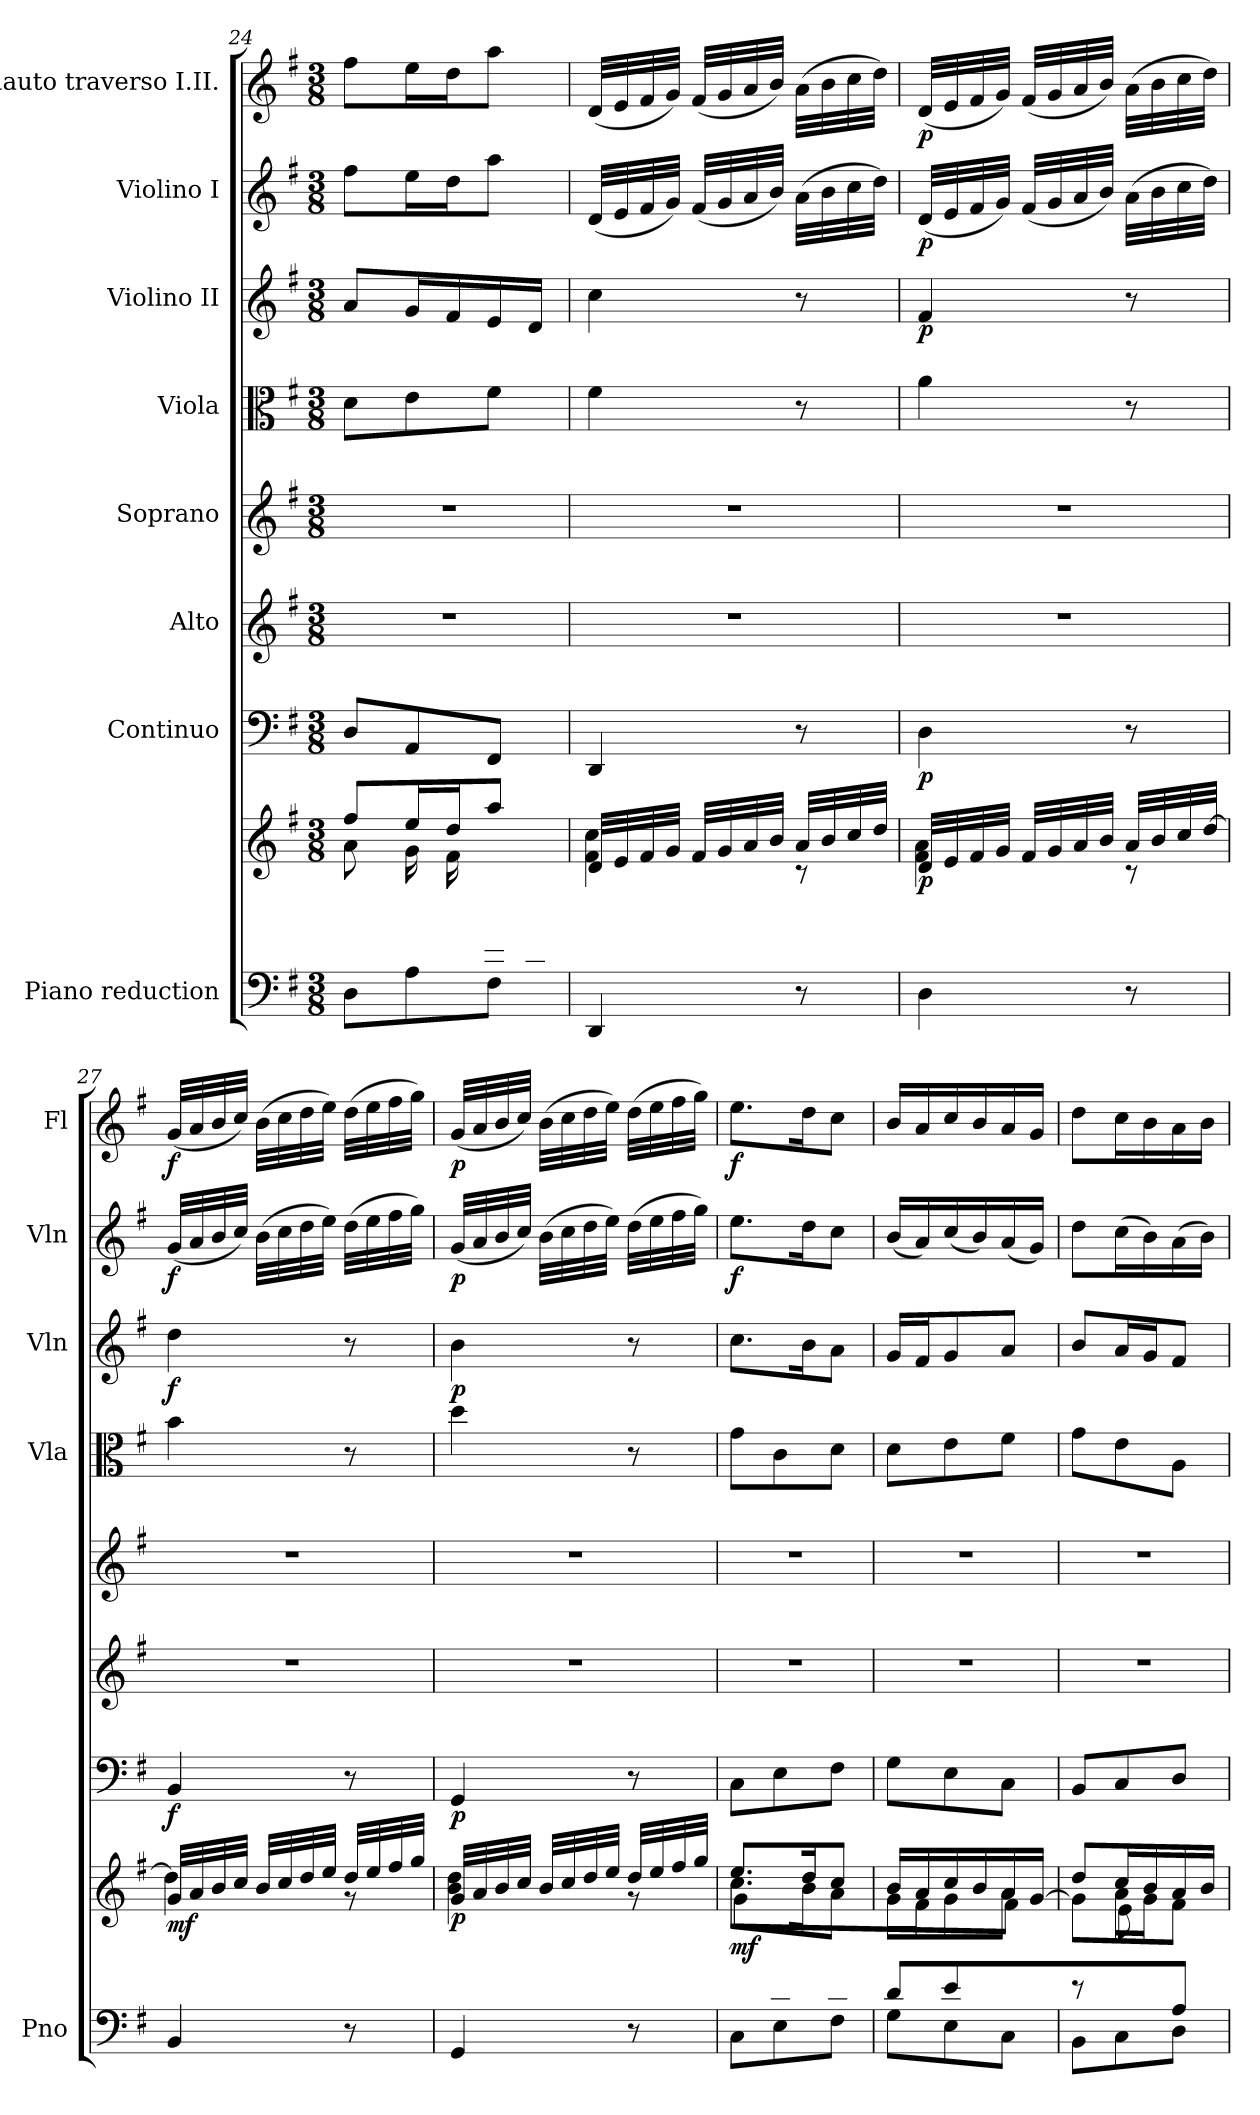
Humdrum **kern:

**kern	**kern	**dynam	**kern	**dynam	**kern	**kern	**kern	**dynam	**kern	**dynam	**kern	**dynam	**kern	**dynam
*part8	*part8	*part8	*part7	*part7	*part6	*part5	*part4	*part4	*part3	*part3	*part2	*part2	*part1	*part1
*staff9	*staff8	*staff8/9	*staff7	*staff7	*staff6	*staff5	*staff4	*staff4	*staff3	*staff3	*staff2	*staff2	*staff1	*staff1
*I"Piano reduction	*	*	*I"Continuo	*	*I"Alto	*I"Soprano	*I"Viola	*	*I"Violino II	*	*I"Violino I	*	*I"Flauto traverso I.II.	*
*I'Pno	*	*	*	*	*	*	*I'Vla	*	*I'Vln	*	*I'Vln	*	*I'Fl	*
*clefF4	*clefG2	*	*clefF4	*	*clefG2	*clefG2	*clefC3	*	*clefG2	*	*clefG2	*	*clefG2	*
*k[f#]	*k[f#]	*	*k[f#]	*	*k[f#]	*k[f#]	*k[f#]	*	*k[f#]	*	*k[f#]	*	*k[f#]	*
*M3/8	*M3/8	*	*M3/8	*	*M3/8	*M3/8	*M3/8	*	*M3/8	*	*M3/8	*	*M3/8	*
=24	=24	=24	=24	=24	=24	=24	=24	=24	=24	=24	=24	=24	=24	=24
*^	*^	*	*	*	*	*	*	*	*	*	*	*	*	*
4ryy	8D\L	8ff#/L	8a\L	.	8D/L	.	4.r	4.r	8d\L	.	8a/L	.	8ff#\L	.	8ff#\L	.
.	8A\	16ee/L	16g\L	.	8AA/	.	.	.	8e\	.	16g/L	.	16ee\L	.	16ee\L	.
.	.	16dd/J	16f#\	.	.	.	.	.	.	.	16f#/	.	16dd\J	.	16dd\J	.
16e/	8F#\J	8aa/J	8ryy	.	8FF#/J	.	.	.	8f#\J	.	16e/	.	8aa\J	.	8aa\J	.
16d/JJ	.	.	.	.	.	.	.	.	.	.	16d/JJ	.	.	.	.	.
*v	*v	*	*	*	*	*	*	*	*	*	*	*	*	*	*	*
=25	=25	=25	=25	=25	=25	=25	=25	=25	=25	=25	=25	=25	=25	=25	=25
4DD/	32d/LLL	4f#\ 4cc\	.	4DD/	.	4.r	4.r	4f#\	.	4cc\	.	(32d/LLL	.	(32d/LLL	.
.	32e/	.	.	.	.	.	.	.	.	.	.	32e/	.	32e/	.
.	32f#/	.	.	.	.	.	.	.	.	.	.	32f#/	.	32f#/	.
.	32g/JJJ	.	.	.	.	.	.	.	.	.	.	32g/JJJ)	.	32g/JJJ)	.
.	32f#/LLL	.	.	.	.	.	.	.	.	.	.	(32f#/LLL	.	(32f#/LLL	.
.	32g/	.	.	.	.	.	.	.	.	.	.	32g/	.	32g/	.
.	32a/	.	.	.	.	.	.	.	.	.	.	32a/	.	32a/	.
.	32b/JJJ	.	.	.	.	.	.	.	.	.	.	32b/JJJ)	.	32b/JJJ)	.
8r	32a/LLL	8r	.	8r	.	.	.	8r	.	8r	.	(32a\LLL	.	(32a\LLL	.
.	32b/	.	.	.	.	.	.	.	.	.	.	32b\	.	32b\	.
.	32cc/	.	.	.	.	.	.	.	.	.	.	32cc\	.	32cc\	.
.	32dd/JJJ	.	.	.	.	.	.	.	.	.	.	32dd\JJJ)	.	32dd\JJJ)	.
=26	=26	=26	=26	=26	=26	=26	=26	=26	=26	=26	=26	=26	=26	=26	=26
!	!	!	!LO:DY:b	!	!LO:DY:b	!	!	!	!LO:DY:b	!	!	!	!	!	!
!	!	!	!	!	!	!	!	!	!LO:DY:n=1:b	!	!	!	!	!	!
!	!	!	!	!	!	!	!	!	!LO:DY:n=2:b	!	!LO:DY:b	!	!LO:DY:b	!	!LO:DY:b
4D\	32d/LLL	4f#\ 4a\	p	4D\	p	4.r	4.r	4a\	other-dynamics p other-dynamics	4f#/	p	(32d/LLL	p	(32d/LLL	p
.	32e/	.	.	.	.	.	.	.	.	.	.	32e/	.	32e/	.
.	32f#/	.	.	.	.	.	.	.	.	.	.	32f#/	.	32f#/	.
.	32g/JJJ	.	.	.	.	.	.	.	.	.	.	32g/JJJ)	.	32g/JJJ)	.
.	32f#/LLL	.	.	.	.	.	.	.	.	.	.	(32f#/LLL	.	(32f#/LLL	.
.	32g/	.	.	.	.	.	.	.	.	.	.	32g/	.	32g/	.
.	32a/	.	.	.	.	.	.	.	.	.	.	32a/	.	32a/	.
.	32b/JJJ	.	.	.	.	.	.	.	.	.	.	32b/JJJ)	.	32b/JJJ)	.
8r	32a/LLL	8r	.	8r	.	.	.	8r	.	8r	.	(32a\LLL	.	(32a\LLL	.
.	32b/	.	.	.	.	.	.	.	.	.	.	32b\	.	32b\	.
.	32cc/	.	.	.	.	.	.	.	.	.	.	32cc\	.	32cc\	.
.	[32dd/JJJ	.	.	.	.	.	.	.	.	.	.	32dd\JJJ)	.	32dd\JJJ)	.
!!LO:LB:g=z
=27	=27	=27	=27	=27	=27	=27	=27	=27	=27	=27	=27	=27	=27	=27	=27
!	!	!	!LO:DY:b	!	!LO:DY:b	!	!	!	!LO:DY:b	!	!	!	!	!	!
!	!	!	!	!	!	!	!	!	!LO:DY:n=1:b	!	!	!	!	!	!
!	!	!	!	!	!	!	!	!	!LO:DY:n=2:b	!	!LO:DY:b	!	!LO:DY:b	!	!LO:DY:b
4BB/	32g/LLL	4dd\]	mf	4BB/	f	4.r	4.r	4b\	other-dynamics f other-dynamics	4dd\	f	(32g/LLL	f	(32g/LLL	f
.	32a/	.	.	.	.	.	.	.	.	.	.	32a/	.	32a/	.
.	32b/	.	.	.	.	.	.	.	.	.	.	32b/	.	32b/	.
.	32cc/JJJ	.	.	.	.	.	.	.	.	.	.	32cc/JJJ)	.	32cc/JJJ)	.
.	32b/LLL	.	.	.	.	.	.	.	.	.	.	(32b\LLL	.	(32b\LLL	.
.	32cc/	.	.	.	.	.	.	.	.	.	.	32cc\	.	32cc\	.
.	32dd/	.	.	.	.	.	.	.	.	.	.	32dd\	.	32dd\	.
.	32ee/JJJ	.	.	.	.	.	.	.	.	.	.	32ee\JJJ)	.	32ee\JJJ)	.
8r	32dd/LLL	8r	.	8r	.	.	.	8r	.	8r	.	(32dd\LLL	.	(32dd\LLL	.
.	32ee/	.	.	.	.	.	.	.	.	.	.	32ee\	.	32ee\	.
.	32ff#/	.	.	.	.	.	.	.	.	.	.	32ff#\	.	32ff#\	.
.	32gg/JJJ	.	.	.	.	.	.	.	.	.	.	32gg\JJJ)	.	32gg\JJJ)	.
=28	=28	=28	=28	=28	=28	=28	=28	=28	=28	=28	=28	=28	=28	=28	=28
!	!	!	!LO:DY:b	!	!LO:DY:b	!	!	!	!LO:DY:b	!	!	!	!	!	!
!	!	!	!	!	!	!	!	!	!LO:DY:n=1:b	!	!	!	!	!	!
!	!	!	!	!	!	!	!	!	!LO:DY:n=2:b	!	!LO:DY:b	!	!LO:DY:b	!	!LO:DY:b
4GG/	32g/LLL	4b\ 4dd\	p	4GG/	p	4.r	4.r	4dd\	other-dynamics p other-dynamics	4b\	p	(32g/LLL	p	(32g/LLL	p
.	32a/	.	.	.	.	.	.	.	.	.	.	32a/	.	32a/	.
.	32b/	.	.	.	.	.	.	.	.	.	.	32b/	.	32b/	.
.	32cc/JJJ	.	.	.	.	.	.	.	.	.	.	32cc/JJJ)	.	32cc/JJJ)	.
.	32b/LLL	.	.	.	.	.	.	.	.	.	.	(32b\LLL	.	(32b\LLL	.
.	32cc/	.	.	.	.	.	.	.	.	.	.	32cc\	.	32cc\	.
.	32dd/	.	.	.	.	.	.	.	.	.	.	32dd\	.	32dd\	.
.	32ee/JJJ	.	.	.	.	.	.	.	.	.	.	32ee\JJJ)	.	32ee\JJJ)	.
8r	32dd/LLL	8r	.	8r	.	.	.	8r	.	8r	.	(32dd\LLL	.	(32dd\LLL	.
.	32ee/	.	.	.	.	.	.	.	.	.	.	32ee\	.	32ee\	.
.	32ff#/	.	.	.	.	.	.	.	.	.	.	32ff#\	.	32ff#\	.
.	32gg/JJJ	.	.	.	.	.	.	.	.	.	.	32gg\JJJ)	.	32gg\JJJ)	.
=29	=29	=29	=29	=29	=29	=29	=29	=29	=29	=29	=29	=29	=29	=29	=29
*^	*	*^	*	*	*	*	*	*	*	*	*	*	*	*	*
!	!	!	!	!	!LO:DY:b	!	!LO:DY:b	!	!	!	!	!	!	!	!	!	!
!	!	!	!	!	!	!	!LO:DY:n=1:b	!	!	!	!	!	!	!	!	!	!
!	!	!	!	!	!	!	!LO:DY:n=2:b	!	!	!	!LO:DY:b	!	!	!	!	!	!
!	!	!	!	!	!	!	!	!	!	!	!LO:DY:n=1:b	!	!	!	!	!	!
!	!	!	!	!	!	!	!	!	!	!	!LO:DY:n=2:b	!	!LO:DY:b	!	!	!	!
!	!	!	!	!	!	!	!	!	!	!	!	!	!LO:DY:n=1:b	!	!	!	!
!	!	!	!	!	!	!	!	!	!	!	!	!	!LO:DY:n=2:b	!	!LO:DY:b	!	!LO:DY:b
8ryy	8C\L	8.ee/L	8.cc\L	8g\L	mf	8C\L	other-dynamics f other-dynamics	4.r	4.r	8g\L	other-dynamics f other-dynamics	8.cc\L	other-dynamics f other-dynamics	8.ee\L	f	8.ee\L	f
8c/	8E\	.	.	4ryy	.	8E\	.	.	.	8c\	.	.	.	.	.	.	.
.	.	16dd/K	16b\K	.	.	.	.	.	.	.	.	16b\K	.	16dd\K	.	16dd\K	.
8d/J	8F#\J	8cc/J	8a\J	.	.	8F#\J	.	.	.	8d\J	.	8a\J	.	8cc\J	.	8cc\J	.
=30	=30	=30	=30	=30	=30	=30	=30	=30	=30	=30	=30	=30	=30	=30	=30	=30	=30
8d/L	8G\L	16b/LL	16g\LL	4ryy	.	8G\L	.	4.r	4.r	8d\L	.	16g/LL	.	(16b/LL	.	16b/LL	.
.	.	16a/	16f#\J	.	.	.	.	.	.	.	.	16f#/J	.	16a/)	.	16a/	.
8e/	8E\	16cc/	8g\	.	.	8E\	.	.	.	8e\	.	8g/	.	(16cc/	.	16cc/	.
.	.	16b/	.	.	.	.	.	.	.	.	.	.	.	16b/)	.	16b/	.
8ryy	8C\J	16a/	8a\J	8f#\J	.	8C\J	.	.	.	8f#\J	.	8a/J	.	(16a/	.	16a/	.
.	.	[<16g/JJ	.	.	.	.	.	.	.	.	.	.	.	16g/JJ)	.	16g/JJ	.
=31	=31	=31	=31	=31	=31	=31	=31	=31	=31	=31	=31	=31	=31	=31	=31	=31	=31
8r	8BB\L	8dd/L	8g\L]	8ryy	.	8BB/L	.	4.r	4.r	8g\L	.	8b/L	.	8dd\L	.	8dd\L	.
8ryy	8C\	16cc/L	16a\L	8e\L	.	8C/	.	.	.	8e\	.	16a/L	.	(16cc\L	.	16cc\L	.
.	.	16b/	16g\J	.	.	.	.	.	.	.	.	16g/J	.	16b\)	.	16b\	.
8A/J	8D\J	16a/	8f#\J	8ryy	.	8D/J	.	.	.	8A\J	.	8f#/J	.	(16a\	.	16a\	.
.	.	16b/JJ	.	.	.	.	.	.	.	.	.	.	.	16b\JJ)	.	16b\JJ	.
*v	*v	*	*	*	*	*	*	*	*	*	*	*	*	*	*	*	*
*	*v	*v	*v	*	*	*	*	*	*	*	*	*	*	*	*	*
=	=	=	=	=	=	=	=	=	=	=	=	=	=	=
*-	*-	*-	*-	*-	*-	*-	*-	*-	*-	*-	*-	*-	*-	*-
